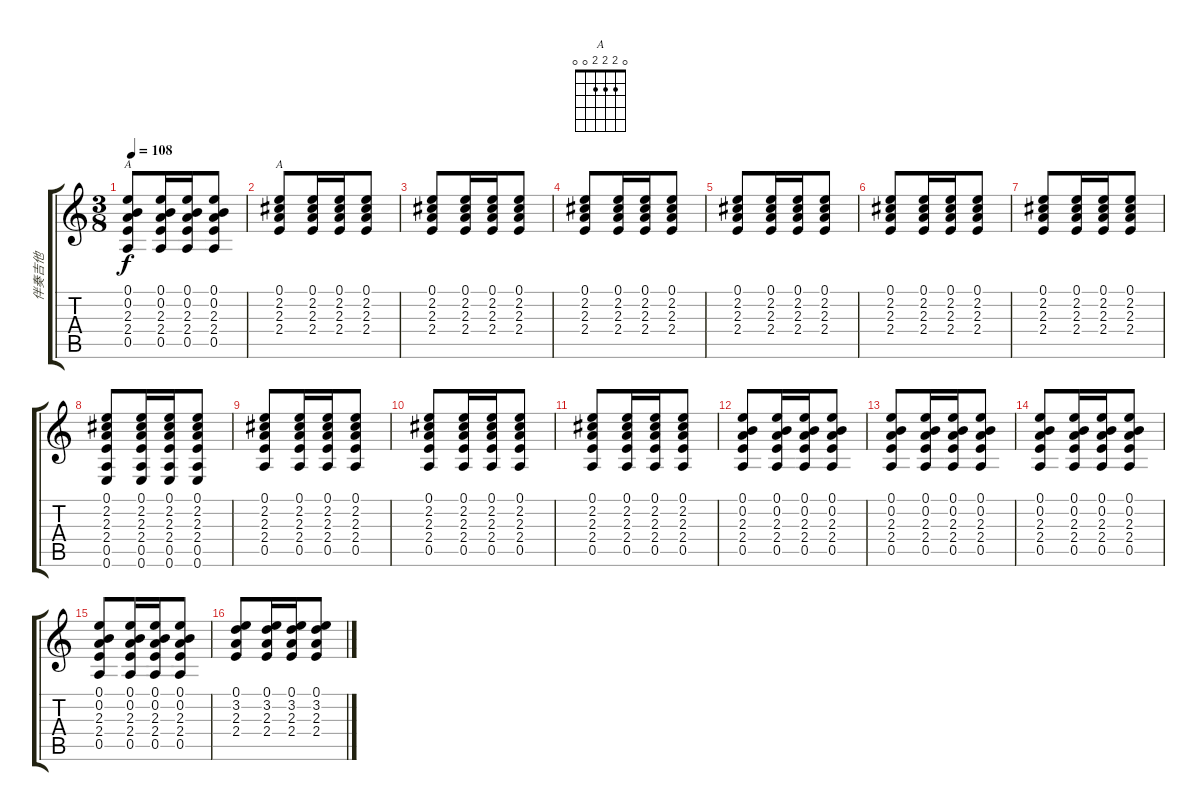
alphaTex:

\track ("伴奏吉他" "伴奏吉他") {instrument acousticguitarnylon}
\staff {score tabs}
\tuning (E4 B3 G3 D3 A2 E2) {hide}
\chord ("A" x x 2 2 x x)
\chord ("A" 0 2 2 2 0 0)
\ts (3 8)
\tempo 108
\clef g2
\ks c
(0.1 0.2 2.3 2.4 0.5).8{ch "A" dy f} (0.1 0.2 2.3 2.4 0.5).16 (0.1 0.2 2.3 2.4 0.5).16 (0.1 0.2 2.3 2.4 0.5).8 |
(0.1 2.2 2.3 2.4).8{ch "A"} (0.1 2.2 2.3 2.4).16 (0.1 2.2 2.3 2.4).16 (0.1 2.2 2.3 2.4).8 |
(0.1 2.2 2.3 2.4).8 (0.1 2.2 2.3 2.4).16 (0.1 2.2 2.3 2.4).16 (0.1 2.2 2.3 2.4).8 |
(0.1 2.2 2.3 2.4).8 (0.1 2.2 2.3 2.4).16 (0.1 2.2 2.3 2.4).16 (0.1 2.2 2.3 2.4).8 |
(0.1 2.2 2.3 2.4).8 (0.1 2.2 2.3 2.4).16 (0.1 2.2 2.3 2.4).16 (0.1 2.2 2.3 2.4).8 |
(0.1 2.2 2.3 2.4).8 (0.1 2.2 2.3 2.4).16 (0.1 2.2 2.3 2.4).16 (0.1 2.2 2.3 2.4).8 |
(0.1 2.2 2.3 2.4).8 (0.1 2.2 2.3 2.4).16 (0.1 2.2 2.3 2.4).16 (0.1 2.2 2.3 2.4).8 |
(0.1 2.2 2.3 2.4 0.5 0.6).8 (0.1 2.2 2.3 2.4 0.5 0.6).16 (0.1 2.2 2.3 2.4 0.5 0.6).16 (0.1 2.2 2.3 2.4 0.5 0.6).8 |
(0.1 2.2 2.3 2.4 0.5).8 (0.1 2.2 2.3 2.4 0.5).16 (0.1 2.2 2.3 2.4 0.5).16 (0.1 2.2 2.3 2.4 0.5).8 |
(0.1 2.2 2.3 2.4 0.5).8 (0.1 2.2 2.3 2.4 0.5).16 (0.1 2.2 2.3 2.4 0.5).16 (0.1 2.2 2.3 2.4 0.5).8 |
(0.1 2.2 2.3 2.4 0.5).8 (0.1 2.2 2.3 2.4 0.5).16 (0.1 2.2 2.3 2.4 0.5).16 (0.1 2.2 2.3 2.4 0.5).8 |
(0.1 0.2 2.3 2.4 0.5).8 (0.1 0.2 2.3 2.4 0.5).16 (0.1 0.2 2.3 2.4 0.5).16 (0.1 0.2 2.3 2.4 0.5).8 |
(0.1 0.2 2.3 2.4 0.5).8 (0.1 0.2 2.3 2.4 0.5).16 (0.1 0.2 2.3 2.4 0.5).16 (0.1 0.2 2.3 2.4 0.5).8 |
(0.1 0.2 2.3 2.4 0.5).8 (0.1 0.2 2.3 2.4 0.5).16 (0.1 0.2 2.3 2.4 0.5).16 (0.1 0.2 2.3 2.4 0.5).8 |
(0.1 0.2 2.3 2.4 0.5).8 (0.1 0.2 2.3 2.4 0.5).16 (0.1 0.2 2.3 2.4 0.5).16 (0.1 0.2 2.3 2.4 0.5).8 |
(0.1 3.2 2.3 2.4).8 (0.1 3.2 2.3 2.4).16 (0.1 3.2 2.3 2.4).16 (0.1 3.2 2.3 2.4).8
